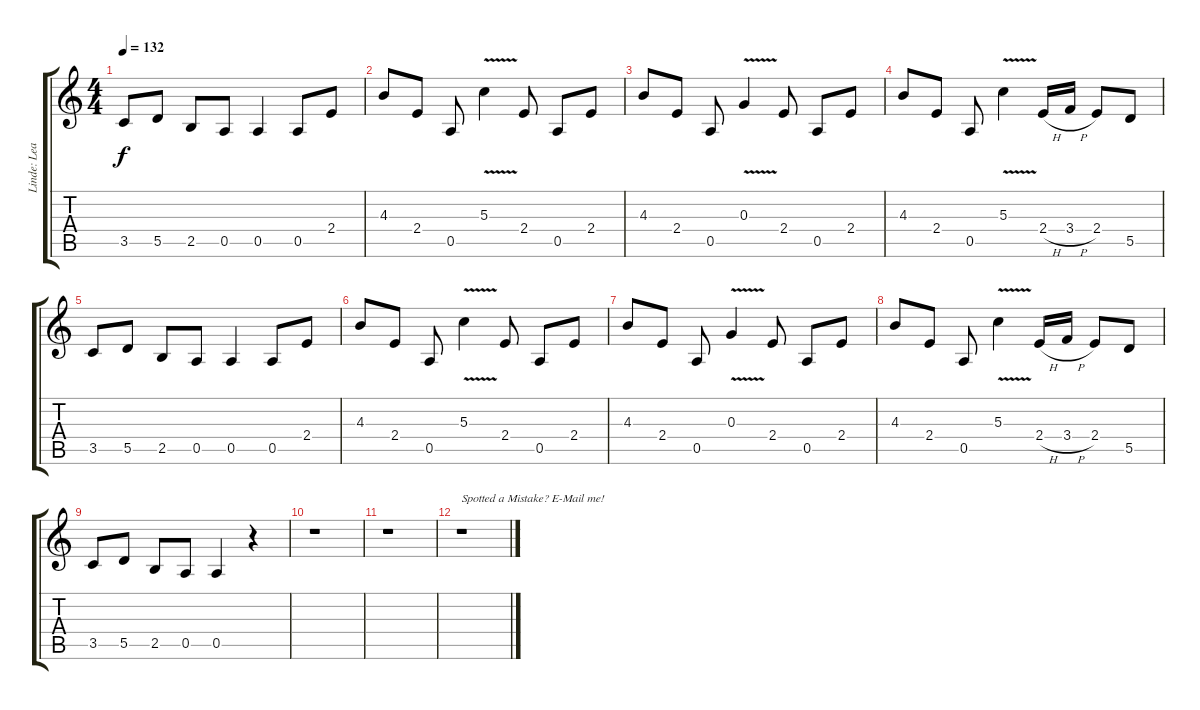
\track ("Linde: Lead Guitar" "Linde: Lea") {instrument electricguitarclean}
\staff {score tabs}
\tuning (E4 B3 G3 D3 A2 E2) {hide}
\ts (4 4)
\tempo 132
\clef g2
\ks c
3.5.8{dy f} 5.5.8 2.5.8 0.5.8 0.5.4 0.5.8 2.4.8 |
4.3.8 2.4.8 0.5.8 5.3{v}.4 2.4.8 0.5.8 2.4.8 |
4.3.8 2.4.8 0.5.8 0.3{v}.4 2.4.8 0.5.8 2.4.8 |
4.3.8 2.4.8 0.5.8 5.3{v}.4 2.4{h}.16 3.4{h}.16 2.4.8 5.5.8 |
3.5.8 5.5.8 2.5.8 0.5.8 0.5.4 0.5.8 2.4.8 |
4.3.8 2.4.8 0.5.8 5.3{v}.4 2.4.8 0.5.8 2.4.8 |
4.3.8 2.4.8 0.5.8 0.3{v}.4 2.4.8 0.5.8 2.4.8 |
4.3.8 2.4.8 0.5.8 5.3{v}.4 2.4{h}.16 3.4{h}.16 2.4.8 5.5.8 |
3.5.8 5.5.8 2.5.8 0.5.8 0.5.4 r.4 |
r.1 |
r.1 |
r.1{txt "Spotted a Mistake? E-Mail me!"}
